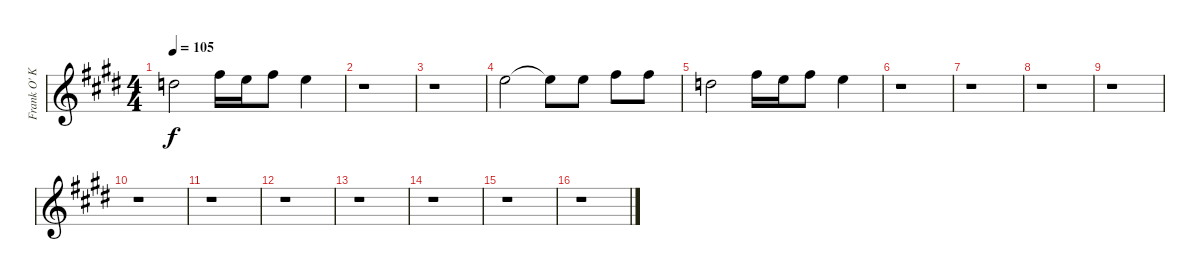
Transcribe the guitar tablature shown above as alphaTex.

\track ("Frank O' Keefe Vocals" "Frank O' K") {instrument contrabass}
\staff {score}
\tuning (E4 B3 G3 D3 A2 E2) {hide}
\ts (4 4)
\tempo 105
\clef g2
\ks e
7.3.2{dy f} 7.2.16 5.2.16 7.2.8 5.2.4 |
r.1 |
r.1 |
5.2.2 5.2{t}.8 5.2.8 7.2.8 7.2.8 |
7.3.2 7.2.16 5.2.16 7.2.8 5.2.4 |
r.1 |
r.1 |
r.1 |
r.1 |
r.1 |
r.1 |
r.1 |
r.1 |
r.1 |
r.1 |
r.1
